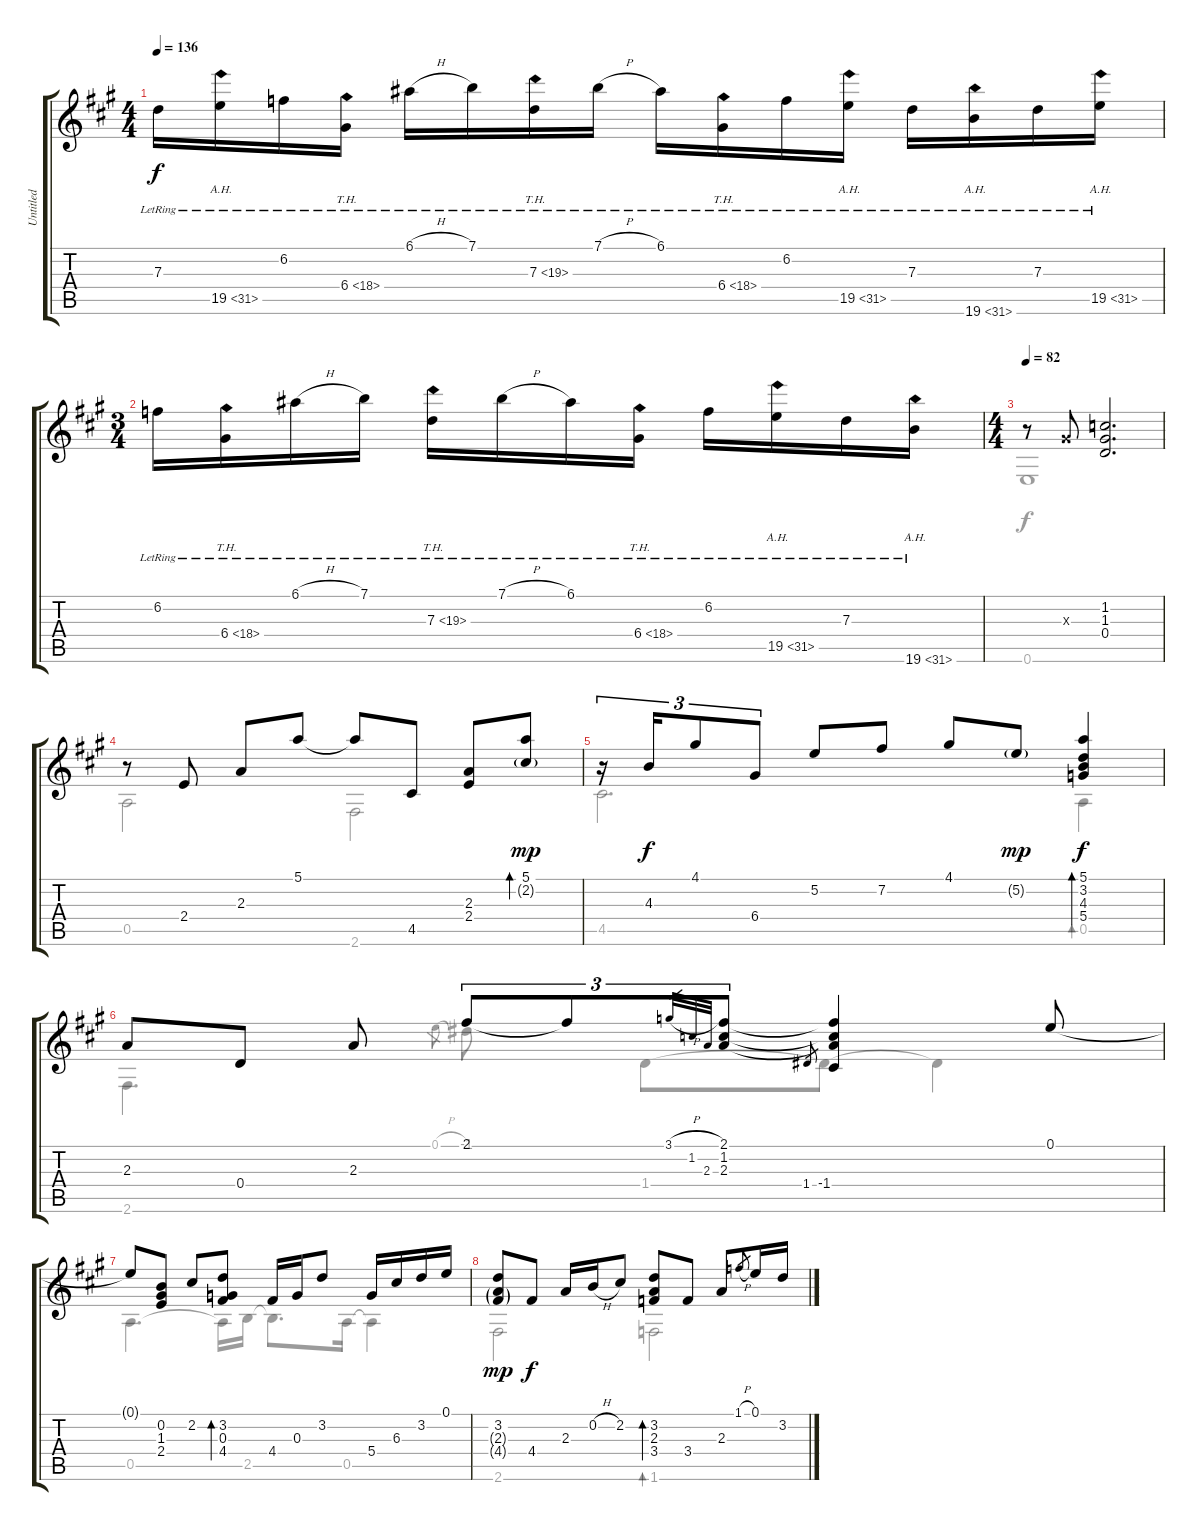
\track ("Untitled" "Untitled") {instrument acousticguitarsteel}
\staff {score tabs}
\tuning (E4 B3 G3 D3 A2 E2) {hide}
\voice
\ts (4 4)
\tempo 136
\clef g2
\ks a
7.3{lr}.16{dy f} 19.5{ah 12 lr}.16 6.2{lr}.16 6.4{th 12 lr}.16 6.1{h lr}.16 7.1{lr}.16 7.3{th 12 lr}.16 7.1{h lr}.16 6.1{lr}.16 6.4{th 12 lr}.16 6.2{lr}.16 19.5{ah 12 lr}.16 7.3{lr}.16 19.6{ah 12 lr}.16 7.3{lr}.16 19.5{ah 12 lr}.16 |
\ts (3 4)
6.2{lr}.16 6.4{th 12 lr}.16 6.1{h lr}.16 7.1{lr}.16 7.3{th 12 lr}.16 7.1{h lr}.16 6.1{lr}.16 6.4{th 12 lr}.16 6.2{lr}.16 19.5{ah 12 lr}.16 7.3{lr}.16 19.6{ah 12 lr}.16 |
\ts (4 4)
\tempo 82
r.8 1.3{x}.8 (1.2 1.3 0.4).2{d} |
r.8 2.4.8 2.3.8 5.1.8 5.1{t}.8 4.5.8 (2.3 2.4).8 (5.1 2.2{g}).8{bd 30 dy mp} |
r.16{tu (3 2)} 4.3.16{tu (3 2) dy f} 4.1.8{tu (3 2)} 6.4.8{tu (3 2)} 5.2.8 7.2.8 4.1.8 5.2{g}.8{dy mp} (5.1 3.2 4.3 5.4).4{bd 30 dy f} |
2.3.8 0.4.8 2.3.8 2.1.8{tu (3 2)} 2.1{t}.8{tu (3 2)} 3.1{h}.32{gr} 1.2.32{gr} 2.3.32{gr} (2.1 1.2 2.3).8{tu (3 2)} 1.4.8{gr} (2.1{t} 1.2{t} 2.3{t} -1.4).4 0.1.8 |
0.1{t}.8 (0.2 1.3 2.4).8 2.2.8 (3.2 0.3 4.4).8{bd 30} 4.4.16 0.3.16 3.2.8 5.4.16 6.3.16 3.2.16 0.1.16 |
(3.2 2.3{g} 4.4{g}).8{dy mp} 4.4.8{dy f} 2.3.16 0.2{h}.16 2.2.8 (3.2 2.3 3.4).8{bd 30} 3.4.8 2.3.8 1.1{h}.8{gr} 0.1.16 3.2.16
\voice
\clef g2
\ottava regular
\simile none
\ks a
|
|
0.6.1 |
0.5.2 2.6.2 |
4.5.2{d} 0.5.4{bd 30} |
2.6.4{d} 0.1{h}.8{gr} -1.1.8 1.4.8 1.4{t}.8 1.4{t}.4 |
0.5.4{d} 0.5{t}.16 2.5.16 2.5{t}.8{d} 0.5.16 0.5{t}.4 |
2.6.2 1.6.2{bd 30}
